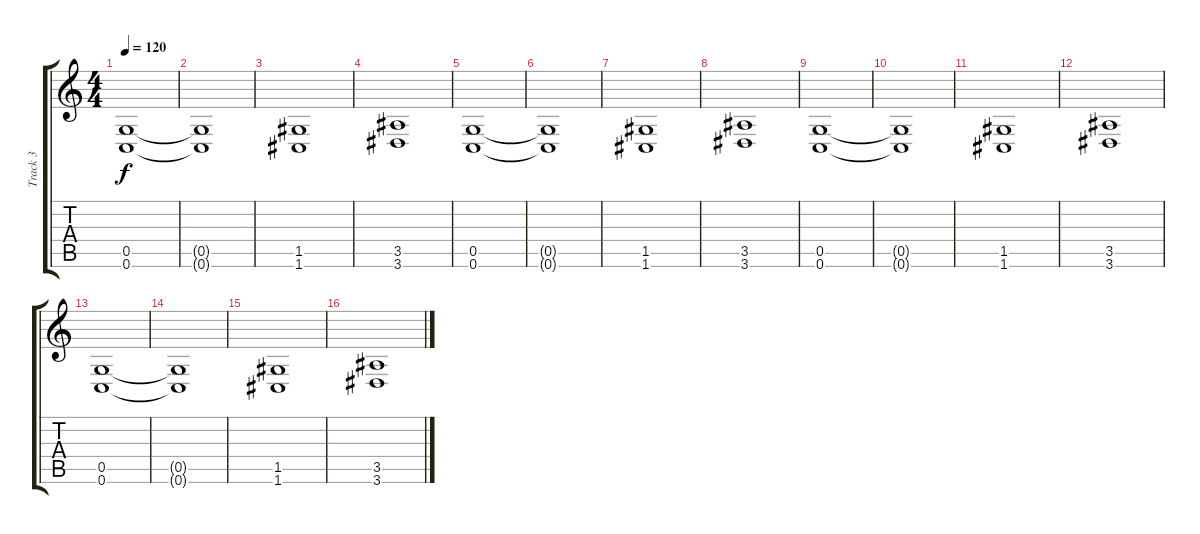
\track ("Track 3" "Track 3") {instrument distortionguitar}
\staff {score tabs}
\tuning (D4 A3 F3 C3 G2 C2) {hide}
\ts (4 4)
\tempo 120
\clef g2
\ks c
(0.5 0.6).1{dy f} |
(0.5{t} 0.6{t}).1 |
(1.5 1.6).1 |
(3.5 3.6).1 |
(0.5 0.6).1 |
(0.5{t} 0.6{t}).1 |
(1.5 1.6).1 |
(3.5 3.6).1 |
(0.5 0.6).1 |
(0.5{t} 0.6{t}).1 |
(1.5 1.6).1 |
(3.5 3.6).1 |
(0.5 0.6).1 |
(0.5{t} 0.6{t}).1 |
(1.5 1.6).1 |
(3.5 3.6).1
